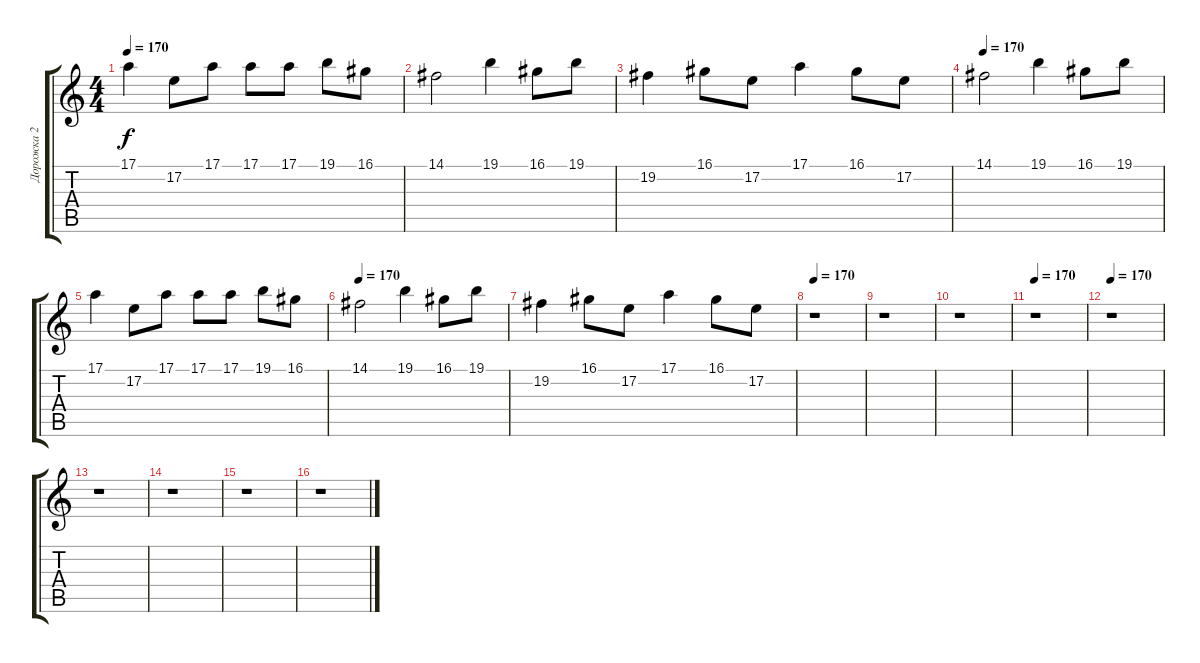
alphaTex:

\track ("Дорожка 2" "Дорожка 2") {instrument stringensemble1}
\staff {score tabs}
\tuning (E4 B3 G3 D3 A2 E2) {hide}
\ts (4 4)
\tempo 170
\clef g2
\ks c
17.1.4{dy f} 17.2.8 17.1.8 17.1.8 17.1.8 19.1.8 16.1.8 |
14.1.2 19.1.4 16.1.8 19.1.8 |
19.2.4 16.1.8 17.2.8 17.1.4 16.1.8 17.2.8 |
\tempo 170
14.1.2 19.1.4 16.1.8 19.1.8 |
17.1.4 17.2.8 17.1.8 17.1.8 17.1.8 19.1.8 16.1.8 |
\tempo 170
14.1.2 19.1.4 16.1.8 19.1.8 |
19.2.4 16.1.8 17.2.8 17.1.4 16.1.8 17.2.8 |
\tempo 170
r.1 |
r.1 |
r.1 |
\tempo 170
r.1 |
\tempo 170
r.1 |
r.1 |
r.1 |
r.1 |
r.1
